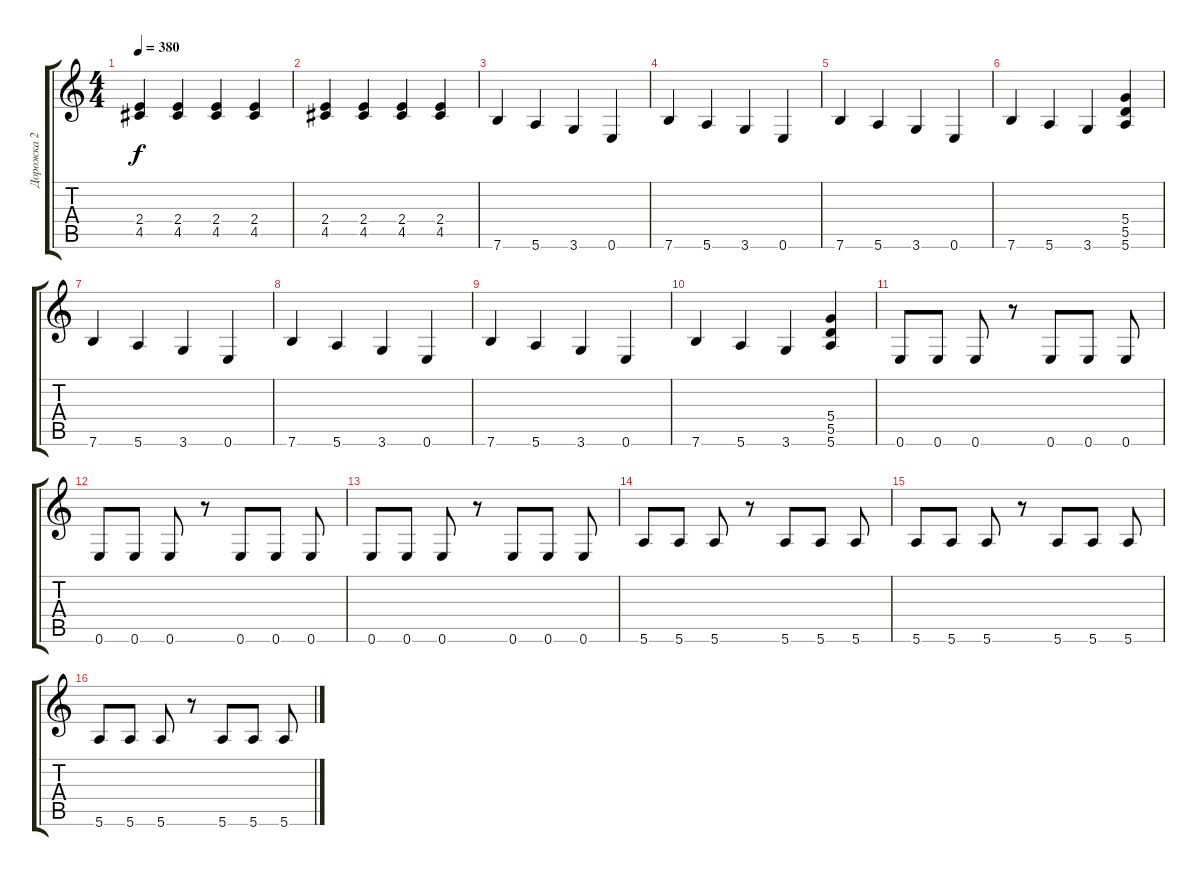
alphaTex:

\track ("Дорожка 2" "Дорожка 2") {instrument distortionguitar}
\staff {score tabs}
\tuning (E4 B3 G3 D3 A2 E2) {hide}
\ts (4 4)
\tempo 380
\clef g2
\ks c
(2.4 4.5).4{dy f} (2.4 4.5).4 (2.4 4.5).4 (2.4 4.5).4 |
(2.4 4.5).4 (2.4 4.5).4 (2.4 4.5).4 (2.4 4.5).4 |
7.6.4 5.6.4 3.6.4 0.6.4 |
7.6.4 5.6.4 3.6.4 0.6.4 |
7.6.4 5.6.4 3.6.4 0.6.4 |
7.6.4 5.6.4 3.6.4 (5.4 5.5 5.6).4 |
7.6.4 5.6.4 3.6.4 0.6.4 |
7.6.4 5.6.4 3.6.4 0.6.4 |
7.6.4 5.6.4 3.6.4 0.6.4 |
7.6.4 5.6.4 3.6.4 (5.4 5.5 5.6).4 |
0.6.8 0.6.8 0.6.8 r.8 0.6.8 0.6.8 0.6.8 |
0.6.8 0.6.8 0.6.8 r.8 0.6.8 0.6.8 0.6.8 |
0.6.8 0.6.8 0.6.8 r.8 0.6.8 0.6.8 0.6.8 |
5.6.8 5.6.8 5.6.8 r.8 5.6.8 5.6.8 5.6.8 |
5.6.8 5.6.8 5.6.8 r.8 5.6.8 5.6.8 5.6.8 |
5.6.8 5.6.8 5.6.8 r.8 5.6.8 5.6.8 5.6.8
